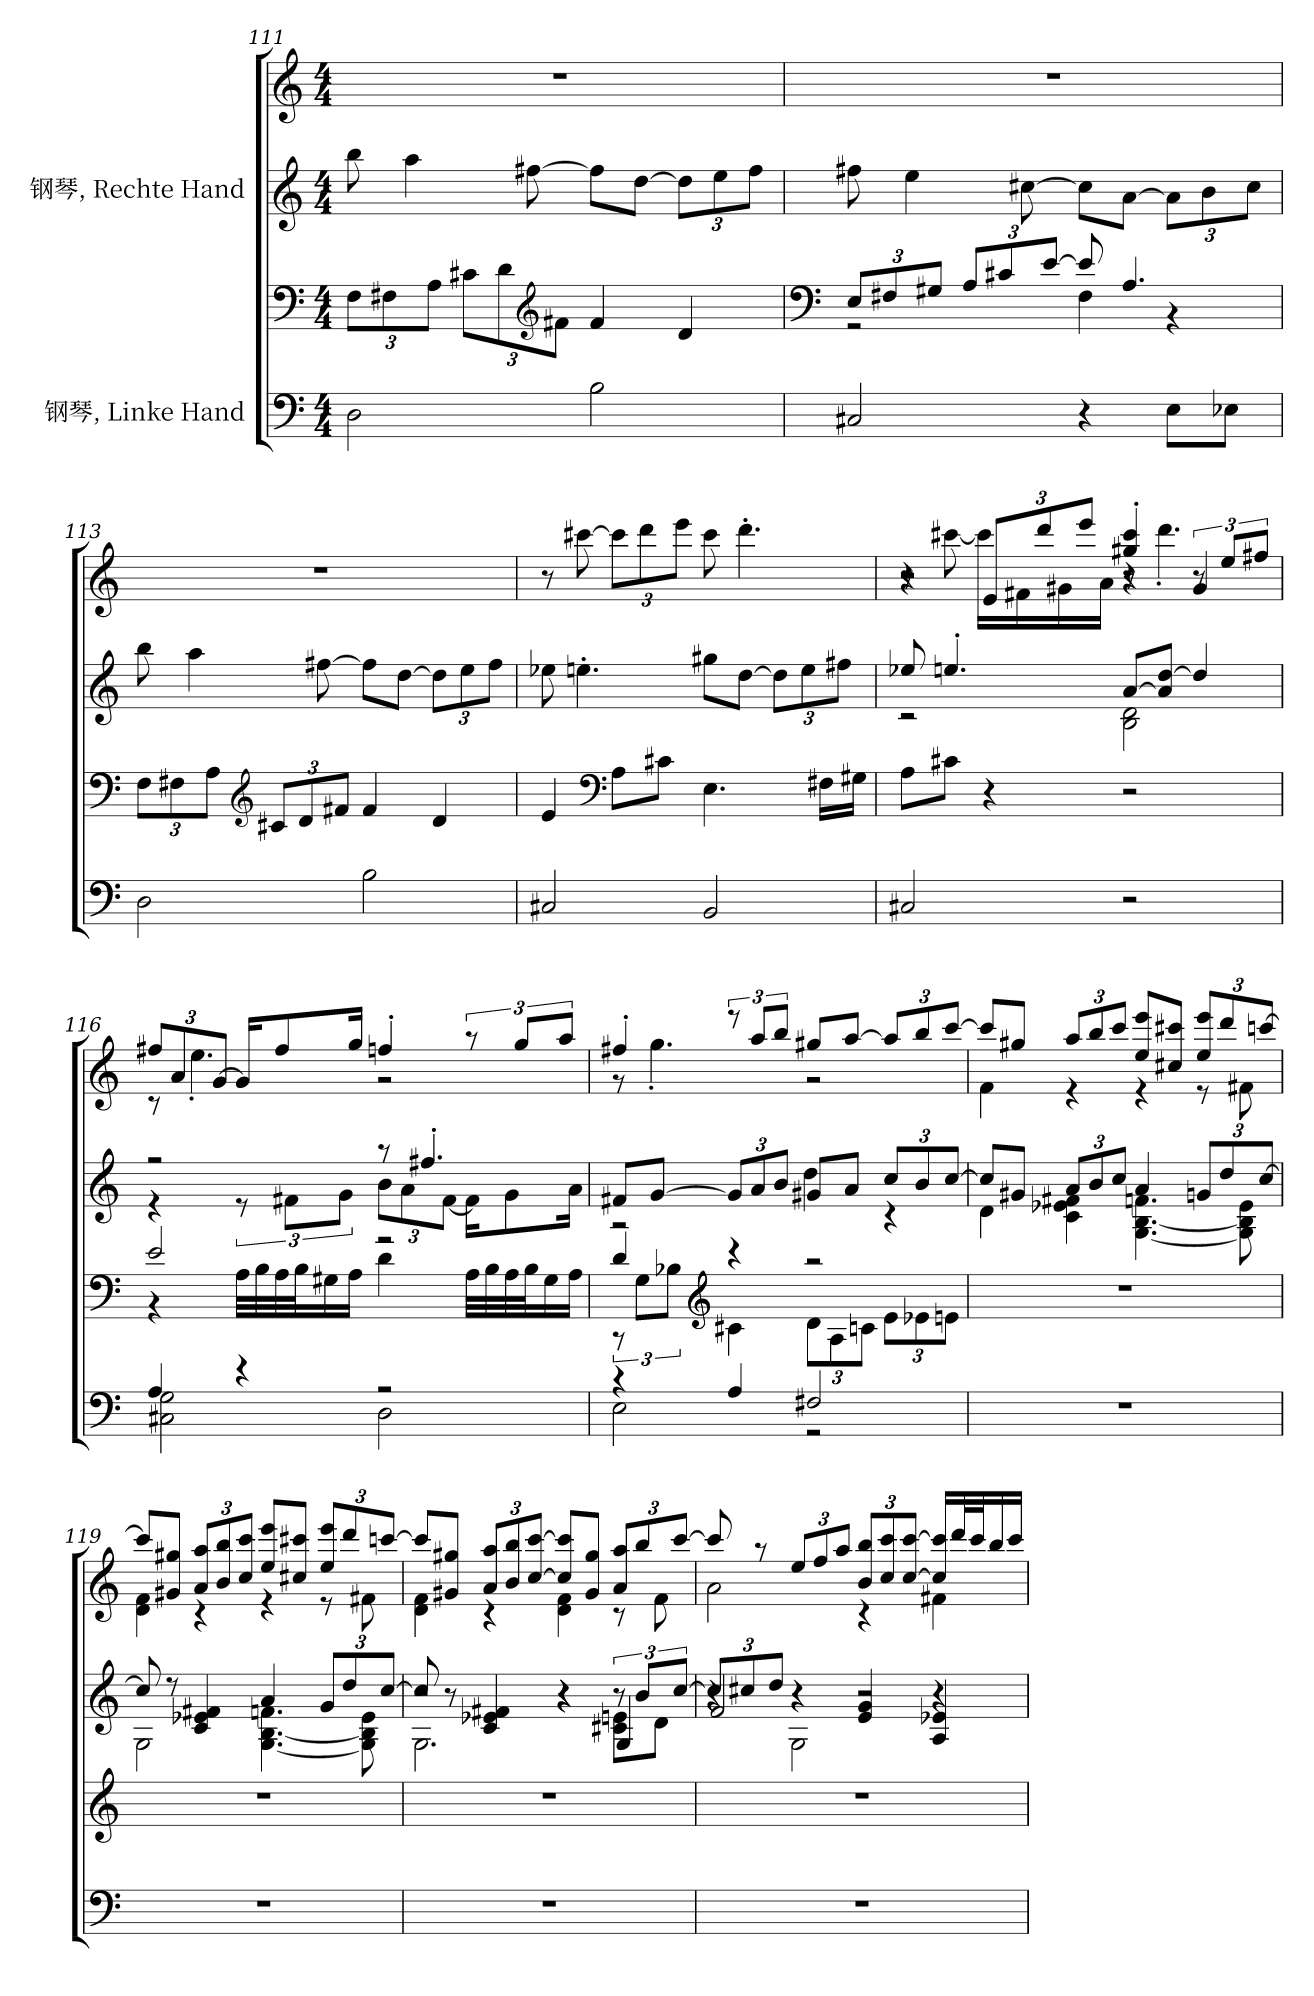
**kern	**kern	**kern	**kern
*part2	*part2	*part1	*part1
*staff4	*staff3	*staff2	*staff1
*I"钢琴, Linke Hand	*	*I"钢琴, Rechte Hand	*
*clefF4	*clefF4	*clefG2	*clefG2
*k[]	*k[]	*k[]	*k[]
*M4/4	*M4/4	*M4/4	*M4/4
*	*Xbrackettup	*	*
=111	=111	=111	=111
2D\	12F\L	8bb\	1r
.	12F#X\	.	.
.	.	4aa\	.
.	12A\J	.	.
.	12c#X\L	.	.
.	12d\	.	.
.	.	[8ff#X\	.
*	*clefG2	*	*
.	12f#X\J	.	.
2B\	4f#/	8ff#\L]	.
.	.	[8dd\J	.
*	*	*Xbrackettup	*
.	4d/	12dd\L]	.
.	.	12ee\	.
.	.	12ff#\J	.
!!LO:PB:g=z
=112	=112	=112	=112
*	*clefF4	*	*
*	*^	*	*
2C#X/	12E/L	2r	8ff#X\	1r
.	12F#X/	.	.	.
.	.	.	4ee\	.
.	12G#X/J	.	.	.
.	12A/L	.	.	.
.	12c#X/	.	.	.
.	.	.	[8cc#X\	.
.	[12e/J	.	.	.
4r	8e/]	4F#\	8cc#\L]	.
.	4.A/	.	[8a\J	.
8E\L	.	4r	12a\L]	.
.	.	.	12b\	.
8E-X\J	.	.	.	.
.	.	.	12cc#\J	.
*	*v	*v	*	*
=113	=113	=113	=113
2D\	12F\L	8bb\	1r
.	12F#X\	.	.
.	.	4aa\	.
.	12A\J	.	.
*	*clefG2	*	*
.	12c#X/L	.	.
.	12d/	.	.
.	.	[8ff#X\	.
.	12f#X/J	.	.
2B\	4f#/	8ff#\L]	.
.	.	[8dd\J	.
.	4d/	12dd\L]	.
.	.	12ee\	.
.	.	12ff#\J	.
!!LO:LB:g=z
=114	=114	=114	=114
2C#X/	4e/	8ee-X\	8r
.	.	4.een'\	[8ccc#X\
*	*clefF4	*	*
*	*	*	*Xbrackettup
.	8A\L	.	12ccc#\L]
.	.	.	12ddd\
.	8c#X\J	.	.
.	.	.	12eee\J
2BB/	4.E\	8gg#X\L	8ccc#\
.	.	[8dd\J	4.ddd'\
.	.	12dd\L]	.
.	.	12ee\	.
.	16F#X\LL	.	.
.	.	12ff#X\J	.
.	16G#X\JJ	.	.
=115	=115	=115	=115
*	*	*^	*^
*	*	*	*	*	*^
2C#X/	8A\L	8ee-X/	2r	4r	8r	2r
.	8c#X\J	4.een'/	.	.	[8ccc#X\	.
.	4r	.	.	12e/L	16ccc#\LL]	.
.	.	.	.	.	16f#X\	.
.	.	.	.	12ddd/	.	.
.	.	.	.	.	16g#X\	.
.	.	.	.	12eee/J	.	.
.	.	.	.	.	16a\JJ	.
2r	2r	[8a/L	2B\ 2d\	4gg#X/' 4ccc#/'	8r	4r
.	.	8a/] [8dd/J	.	.	4.ddd'\	.
*	*	*	*	*brackettup	*	*
.	.	4dd/]	.	12r	.	4g#/
.	.	.	.	12ee/L	.	.
.	.	.	.	12ff#X/J	.	.
*	*	*	*	*v	*v	*v
!!LO:LB:g=z
=116	=116	=116	=116	=116
*^	*^	*	*	*
*	*	*	*	*	*	*Xbrackettup
*	*	*	*	*	*	*^
4A/	2C#X\ 2G\	2e/	4r	2r	4r	12ff#X/L	8r
.	.	.	.	.	.	12a/	.
.	.	.	.	.	.	.	4.ee'\
.	.	.	.	.	.	[12g/J	.
*	*	*	*	*	*brackettup	*	*
4r	.	.	32A\LLL	.	12r	16g/KL]	.
.	.	.	32B\	.	.	.	.
.	.	.	32A\	.	.	8ff#/	.
.	.	.	.	.	12f#X\L	.	.
.	.	.	32B\J	.	.	.	.
.	.	.	16G#X\	.	.	.	.
.	.	.	.	.	12g\J	.	.
.	.	.	16A\JJ	.	.	16gg/Jk	.
*	*	*	*	*	*Xbrackettup	*	*
2r	2D\	2r	4d\	8r	12b\L	4ffn'/	2r
.	.	.	.	.	12a\	.	.
.	.	.	.	4.ff#X'/	.	.	.
.	.	.	.	.	[12f#\J	.	.
*	*	*	*	*	*	*brackettup	*
.	.	.	32A\LLL	.	16f#\KL]	12r	.
.	.	.	32B\	.	.	.	.
.	.	.	32A\	.	8g\	.	.
.	.	.	.	.	.	12gg/L	.
.	.	.	32B\J	.	.	.	.
.	.	.	16G#\	.	.	.	.
.	.	.	.	.	.	12aa/J	.
.	.	.	16A\JJ	.	16a\Jk	.	.
=117	=117	=117	=117	=117	=117	=117	=117
*	*	*	*brackettup	*	*	*	*
4r	2E\	4d/	12r	8f#X/L	2r	4ff#X'/	8r
.	.	.	12G\L	.	.	.	.
.	.	.	.	[8g/J	.	.	4.gg'\
.	.	.	12B-X\J	.	.	.	.
*	*	*clefG2	*	*	*	*	*
4A/	.	4r	4c#X\	12g/L]	.	12r	.
.	.	.	.	12a/	.	12aa/L	.
.	.	.	.	12b/J	.	12bb/J	.
*	*	*	*Xbrackettup	*	*	*	*
2F#X/	2r	2r	12d\L	8g#X/L	4dd\	8gg#X/L	2r
.	.	.	12A\	.	.	.	.
.	.	.	.	8a/J	.	[8aa/J	.
.	.	.	12cn\J	.	.	.	.
*	*	*	*	*	*	*Xbrackettup	*
.	.	.	12e\L	12cc/L	4r	12aa/L]	.
.	.	.	12e-X\	12b/	.	12bb/	.
.	.	.	12en\J	[12cc/J	.	[12ccc/J	.
*v	*v	*	*	*	*	*	*
*	*v	*v	*	*	*	*
!!LO:PB:g=z	!!
=118	=118	=118	=118	=118	=118
1r	1r	8cc/L]	4d\	8ccc/L]	4f\
.	.	8g#X/J	.	8gg#X/J	.
.	.	12a/L	4c\ 4e-X\ 4f#X\	12aa/L	4r
.	.	12b/	.	12bb/	.
.	.	12cc/J	.	12ccc/J	.
.	.	4a/	[4.G\ [4.B\ 4.fn\	8ee/ 8eee/L	4r
.	.	.	.	8cc#X/ 8ccc#X/J	.
.	.	12gn/L	.	12ee/ 12eee/L	8r
.	.	12dd/	.	12ddd/	.
.	.	.	8G\] 8B\] 8e-\	.	8f#X\
.	.	[12cc/J	.	[12cccn/J	.
=119	=119	=119	=119	=119	=119
1r	1r	8cc/]	2G\	8ccc/L]	4d\ 4f\
.	.	8r	.	8g#X/ 8gg#X/J	.
.	.	4c/ 4e-X/ 4f#X/	.	12a/ 12aa/L	4r
.	.	.	.	12b/ 12bb/	.
.	.	.	.	12cc/ 12ccc/J	.
.	.	4a/	[4.G\ [4.B\ 4.fn\	8ee/ 8eee/L	4r
.	.	.	.	8cc#X/ 8ccc#X/J	.
.	.	12g/L	.	12ee/ 12eee/L	8r
.	.	12dd/	.	12ddd/	.
.	.	.	8G\] 8B\] 8e-\	.	8f#X\
.	.	[12cc/J	.	[12cccn/J	.
!!LO:LB:g=z	!!
=120	=120	=120	=120	=120	=120
*	*	*	*^	*	*
1r	1r	8cc/]	2.G\	2r	8ccc/L]	4d\ 4f\
.	.	8r	.	.	8g#X/ 8gg#X/J	.
.	.	4c/ 4e-X/ 4f#X/	.	.	12a/ 12aa/L	4r
.	.	.	.	.	12b/ 12bb/	.
.	.	.	.	.	[12cc/ [12ccc/J	.
.	.	4r	.	4r	8cc/] 8ccc/]L	4d\ 4f\
.	.	.	.	.	8g#/ 8gg#/J	.
*	*	*brackettup	*	*	*	*
.	.	12r	8c#X\ 8en\L	4G/	12a/ 12aa/L	8r
.	.	12b/L	.	.	12bb/	.
.	.	.	8d\J	.	.	8f\
.	.	[12cc/J	.	.	[12ccc/J	.
=121	=121	=121	=121	=121	=121	=121
*	*	*Xbrackettup	*	*	*	*
1r	1r	12cc/L]	4r	2f/	8ccc/]	2a\
.	.	12cc#X/	.	.	.	.
.	.	.	.	.	8r	.
.	.	12dd/J	.	.	.	.
.	.	4r	2G\	.	12ee/L	.
.	.	.	.	.	12ff/	.
.	.	.	.	.	12aa/J	.
.	.	4e/ 4g/	.	2r	12b/ 12bb/L	4r
.	.	.	.	.	12cc/ 12ccc/	.
.	.	.	.	.	[12cc/ [12ccc/J	.
.	.	4A/ 4e-X/	4r	.	16cc/] 16ccc/]LL	4f#X\
.	.	.	.	.	32ddd/L	.
.	.	.	.	.	32ccc/J	.
.	.	.	.	.	16bb/	.
.	.	.	.	.	16ccc/JJ	.
*	*	*v	*v	*v	*	*
*	*	*	*v	*v
=	=	=	=
*-	*-	*-	*-
